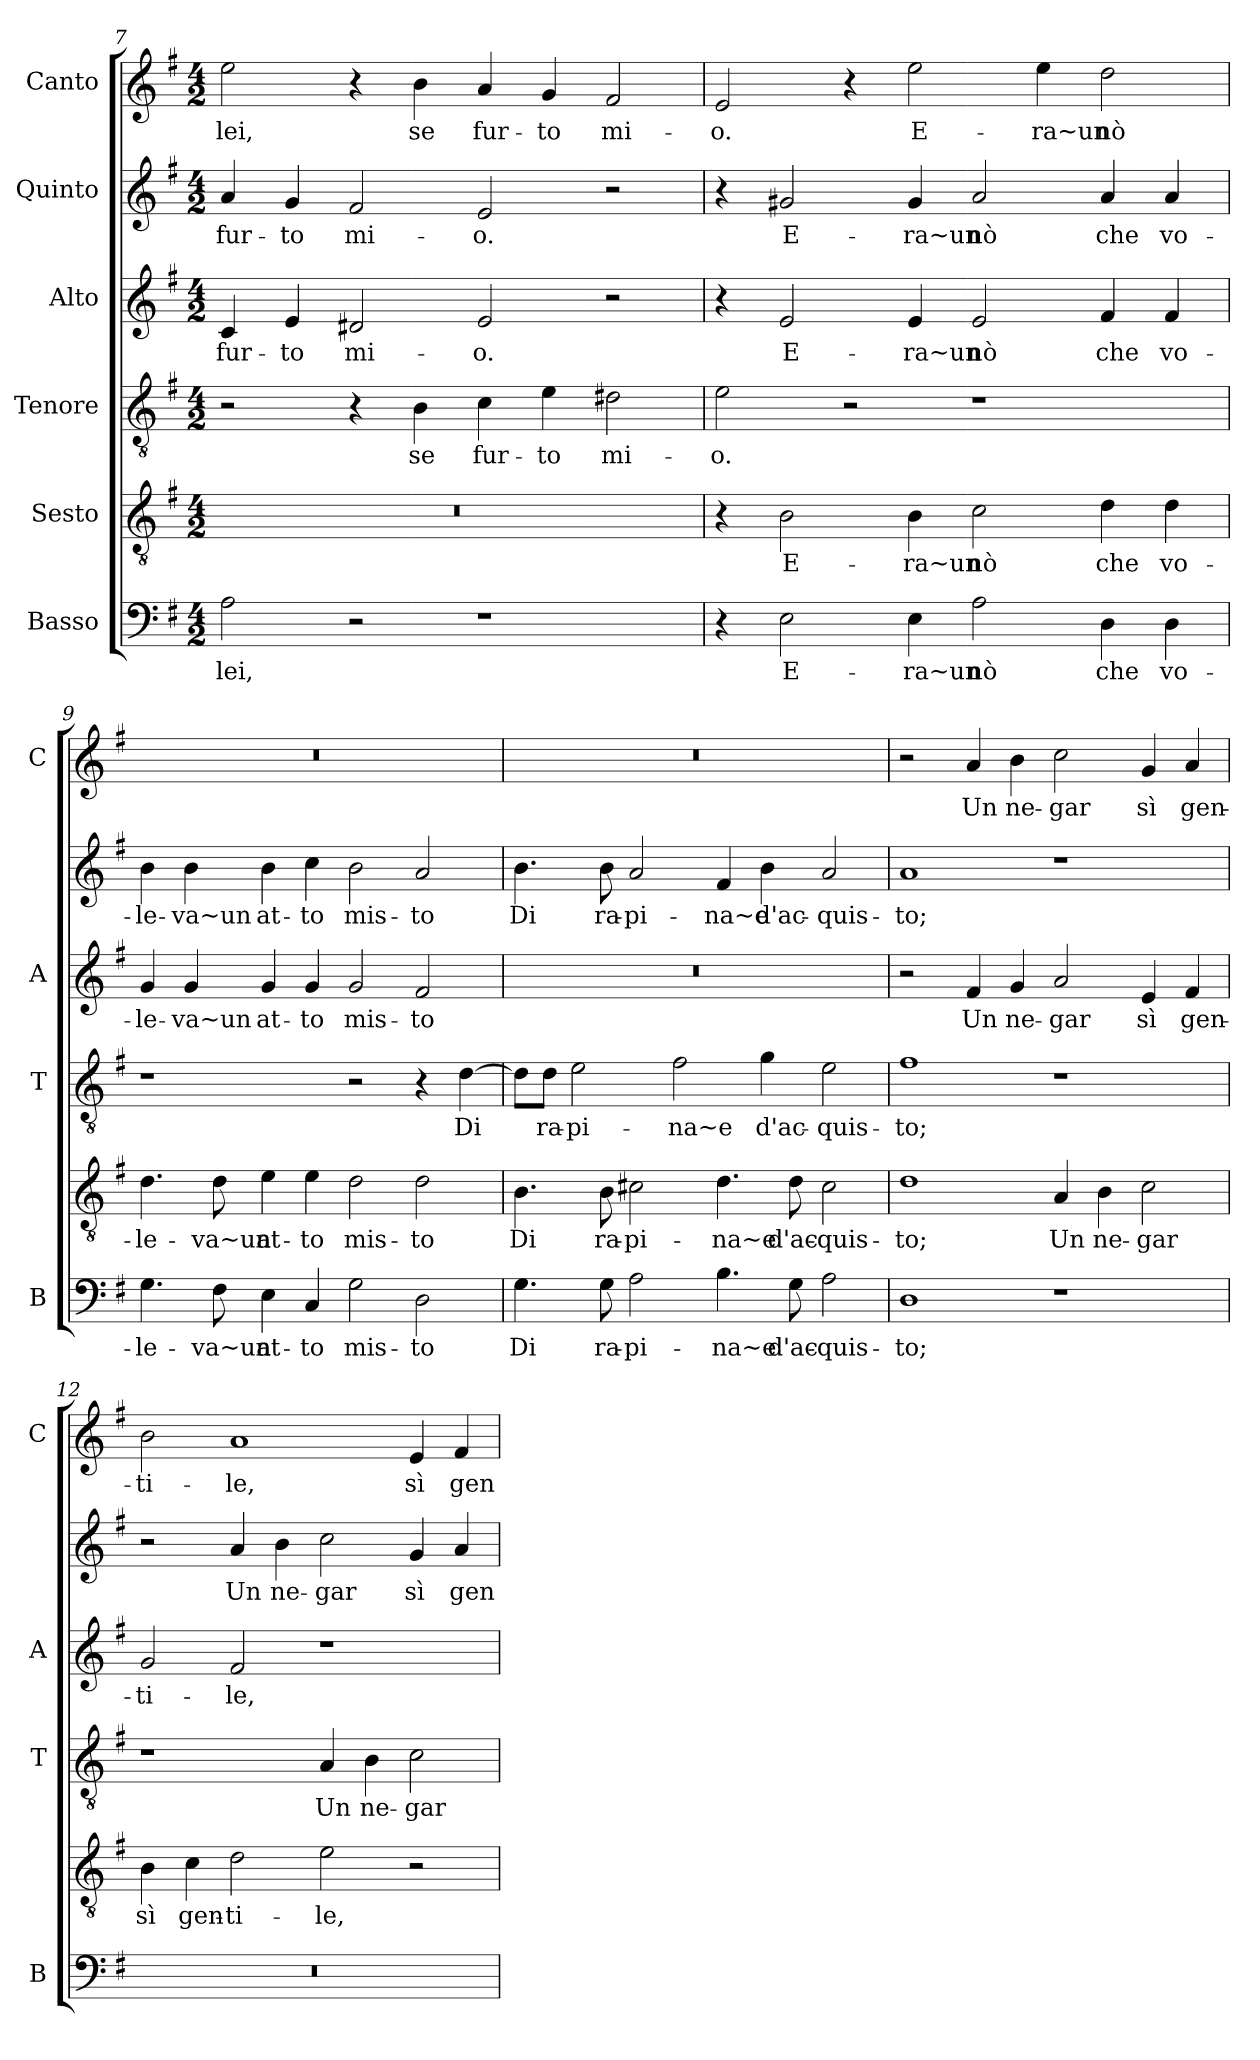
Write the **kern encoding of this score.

**kern	**text	**kern	**text	**kern	**text	**kern	**text	**kern	**text	**kern	**text
*part6	*part6	*part5	*part5	*part4	*part4	*part3	*part3	*part2	*part2	*part1	*part1
*staff6	*staff6	*staff5	*staff5	*staff4	*staff4	*staff3	*staff3	*staff2	*staff2	*staff1	*staff1
*I"Basso	*	*I"Sesto	*	*I"Tenore	*	*I"Alto	*	*I"Quinto	*	*I"Canto	*
*I'B	*	*	*	*I'T	*	*I'A	*	*	*	*I'C	*
!!LO:PB:g=z
*clefF4	*	*clefGv2	*	*clefGv2	*	*clefG2	*	*clefG2	*	*clefG2	*
*k[f#]	*	*k[f#]	*	*k[f#]	*	*k[f#]	*	*k[f#]	*	*k[f#]	*
*G:	*	*G:	*	*G:	*	*G:	*	*G:	*	*G:	*
*M4/2	*	*M4/2	*	*M4/2	*	*M4/2	*	*M4/2	*	*M4/2	*
=7	=7	=7	=7	=7	=7	=7	=7	=7	=7	=7	=7
!	!LO:LY:b	!	!	!	!	!	!LO:LY:b	!	!LO:LY:b	!	!LO:LY:b
2A\	lei,	0r	.	2r	.	4c/	fur-	4a/	fur-	2ee\	lei,
!	!	!	!	!	!	!	!LO:LY:b	!	!LO:LY:b	!	!
.	.	.	.	.	.	4e/	-to	4g/	-to	.	.
!	!	!	!	!	!	!	!LO:LY:b	!	!LO:LY:b	!	!
2r	.	.	.	4r	.	2d#X/	mi-	2f#/	mi-	4r	.
!	!	!	!	!	!LO:LY:b	!	!	!	!	!	!LO:LY:b
.	.	.	.	4B\	se	.	.	.	.	4b\	se
!	!	!	!	!	!LO:LY:b	!	!LO:LY:b	!	!LO:LY:b	!	!LO:LY:b
1r	.	.	.	4c\	fur-	2e/	-o.	2e/	-o.	4a/	fur-
!	!	!	!	!	!LO:LY:b	!	!	!	!	!	!LO:LY:b
.	.	.	.	4e\	-to	.	.	.	.	4g/	-to
!	!	!	!	!	!LO:LY:b	!	!	!	!	!	!LO:LY:b
.	.	.	.	2d#X\	mi-	2r	.	2r	.	2f#/	mi-
=8	=8	=8	=8	=8	=8	=8	=8	=8	=8	=8	=8
!	!	!	!	!	!LO:LY:b	!	!	!	!	!	!LO:LY:b
4r	.	4r	.	2e\	-o.	4r	.	4r	.	2e/	-o.
!	!LO:LY:b	!	!LO:LY:b	!	!	!	!LO:LY:b	!	!LO:LY:b	!	!
2E\	E-	2B\	E-	.	.	2e/	E-	2g#X/	E-	.	.
.	.	.	.	2r	.	.	.	.	.	4r	.
!	!LO:LY:b	!	!LO:LY:b	!	!	!	!LO:LY:b	!	!LO:LY:b	!	!LO:LY:b
4E\	-ra~un	4B\	-ra~un	.	.	4e/	-ra~un	4g#/	-ra~un	2ee\	E-
!	!LO:LY:b	!	!LO:LY:b	!	!	!	!LO:LY:b	!	!LO:LY:b	!	!
2A\	nò	2c\	nò	1r	.	2e/	nò	2a/	nò	.	.
!	!	!	!	!	!	!	!	!	!	!	!LO:LY:b
.	.	.	.	.	.	.	.	.	.	4ee\	-ra~un
!	!LO:LY:b	!	!LO:LY:b	!	!	!	!LO:LY:b	!	!LO:LY:b	!	!LO:LY:b
4D\	che	4d\	che	.	.	4f#/	che	4a/	che	2dd\	nò
!	!LO:LY:b	!	!LO:LY:b	!	!	!	!LO:LY:b	!	!LO:LY:b	!	!
4D\	vo-	4d\	vo-	.	.	4f#/	vo-	4a/	vo-	.	.
=9	=9	=9	=9	=9	=9	=9	=9	=9	=9	=9	=9
!	!LO:LY:b	!	!LO:LY:b	!	!	!	!LO:LY:b	!	!LO:LY:b	!	!
4.G\	-le-	4.d\	-le-	1r	.	4g/	-le-	4b\	-le-	0r	.
!	!	!	!	!	!	!	!LO:LY:b	!	!LO:LY:b	!	!
.	.	.	.	.	.	4g/	-va~un	4b\	-va~un	.	.
!	!LO:LY:b	!	!LO:LY:b	!	!	!	!	!	!	!	!
8F#\	-va~un	8d\	-va~un	.	.	.	.	.	.	.	.
!	!LO:LY:b	!	!LO:LY:b	!	!	!	!LO:LY:b	!	!LO:LY:b	!	!
4E\	at-	4e\	at-	.	.	4g/	at-	4b\	at-	.	.
!	!LO:LY:b	!	!LO:LY:b	!	!	!	!LO:LY:b	!	!LO:LY:b	!	!
4C/	-to	4e\	-to	.	.	4g/	-to	4cc\	-to	.	.
!	!LO:LY:b	!	!LO:LY:b	!	!	!	!LO:LY:b	!	!LO:LY:b	!	!
2G\	mis-	2d\	mis-	2r	.	2g/	mis-	2b\	mis-	.	.
!	!LO:LY:b	!	!LO:LY:b	!	!	!	!LO:LY:b	!	!LO:LY:b	!	!
2D\	-to	2d\	-to	4r	.	2f#/	-to	2a/	-to	.	.
!	!	!	!	!	!LO:LY:b	!	!	!	!	!	!
.	.	.	.	[4d\	Di	.	.	.	.	.	.
!!LO:LB:g=z
=10	=10	=10	=10	=10	=10	=10	=10	=10	=10	=10	=10
!	!LO:LY:b	!	!LO:LY:b	!	!	!	!	!	!LO:LY:b	!	!
4.G\	Di	4.B\	Di	8d\L]	.	0r	.	4.b\	Di	0r	.
!	!	!	!	!	!LO:LY:b	!	!	!	!	!	!
.	.	.	.	8d\J	ra-	.	.	.	.	.	.
!	!	!	!	!	!LO:LY:b	!	!	!	!	!	!
.	.	.	.	2e\	-pi-	.	.	.	.	.	.
!	!LO:LY:b	!	!LO:LY:b	!	!	!	!	!	!LO:LY:b	!	!
8G\	ra-	8B\	ra-	.	.	.	.	8b\	ra-	.	.
!	!LO:LY:b	!	!LO:LY:b	!	!	!	!	!	!LO:LY:b	!	!
2A\	-pi-	2c#X\	-pi-	.	.	.	.	2a/	-pi-	.	.
!	!	!	!	!	!LO:LY:b	!	!	!	!	!	!
.	.	.	.	2f#\	-na~e	.	.	.	.	.	.
!	!LO:LY:b	!	!LO:LY:b	!	!	!	!	!	!LO:LY:b	!	!
4.B\	-na~e	4.d\	-na~e	.	.	.	.	4f#/	-na~e	.	.
!	!	!	!	!	!LO:LY:b	!	!	!	!LO:LY:b	!	!
.	.	.	.	4g\	d'ac-	.	.	4b\	d'ac-	.	.
!	!LO:LY:b	!	!LO:LY:b	!	!	!	!	!	!	!	!
8G\	d'ac-	8d\	d'ac-	.	.	.	.	.	.	.	.
!	!LO:LY:b	!	!LO:LY:b	!	!LO:LY:b	!	!	!	!LO:LY:b	!	!
2A\	-quis-	2c#\	-quis-	2e\	-quis-	.	.	2a/	-quis-	.	.
=11	=11	=11	=11	=11	=11	=11	=11	=11	=11	=11	=11
!	!LO:LY:b	!	!LO:LY:b	!	!LO:LY:b	!	!	!	!LO:LY:b	!	!
1D	-to;	1d	-to;	1f#	-to;	2r	.	1a	-to;	2r	.
!	!	!	!	!	!	!	!LO:LY:b	!	!	!	!LO:LY:b
.	.	.	.	.	.	4f#/	Un	.	.	4a/	Un
!	!	!	!	!	!	!	!LO:LY:b	!	!	!	!LO:LY:b
.	.	.	.	.	.	4g/	ne-	.	.	4b\	ne-
!	!	!	!LO:LY:b	!	!	!	!LO:LY:b	!	!	!	!LO:LY:b
1r	.	4A/	Un	1r	.	2a/	-gar	1r	.	2cc\	-gar
!	!	!	!LO:LY:b	!	!	!	!	!	!	!	!
.	.	4B\	ne-	.	.	.	.	.	.	.	.
!	!	!	!LO:LY:b	!	!	!	!LO:LY:b	!	!	!	!LO:LY:b
.	.	2c\	-gar	.	.	4e/	sì	.	.	4g/	sì
!	!	!	!	!	!	!	!LO:LY:b	!	!	!	!LO:LY:b
.	.	.	.	.	.	4f#/	gen-	.	.	4a/	gen-
=12	=12	=12	=12	=12	=12	=12	=12	=12	=12	=12	=12
!	!	!	!LO:LY:b	!	!	!	!LO:LY:b	!	!	!	!LO:LY:b
0r	.	4B\	sì	1r	.	2g/	-ti-	2r	.	2b\	-ti-
!	!	!	!LO:LY:b	!	!	!	!	!	!	!	!
.	.	4c\	gen-	.	.	.	.	.	.	.	.
!	!	!	!LO:LY:b	!	!	!	!LO:LY:b	!	!LO:LY:b	!	!LO:LY:b
.	.	2d\	-ti-	.	.	2f#/	-le,	4a/	Un	1a	-le,
!	!	!	!	!	!	!	!	!	!LO:LY:b	!	!
.	.	.	.	.	.	.	.	4b\	ne-	.	.
!	!	!	!LO:LY:b	!	!LO:LY:b	!	!	!	!LO:LY:b	!	!
.	.	2e\	-le,	4A/	Un	1r	.	2cc\	-gar	.	.
!	!	!	!	!	!LO:LY:b	!	!	!	!	!	!
.	.	.	.	4B\	ne-	.	.	.	.	.	.
!	!	!	!	!	!LO:LY:b	!	!	!	!LO:LY:b	!	!LO:LY:b
.	.	2r	.	2c\	-gar	.	.	4g/	sì	4e/	sì
!	!	!	!	!	!	!	!	!	!LO:LY:b	!	!LO:LY:b
.	.	.	.	.	.	.	.	4a/	gen-	4f#/	gen-
=	=	=	=	=	=	=	=	=	=	=	=
*-	*-	*-	*-	*-	*-	*-	*-	*-	*-	*-	*-
